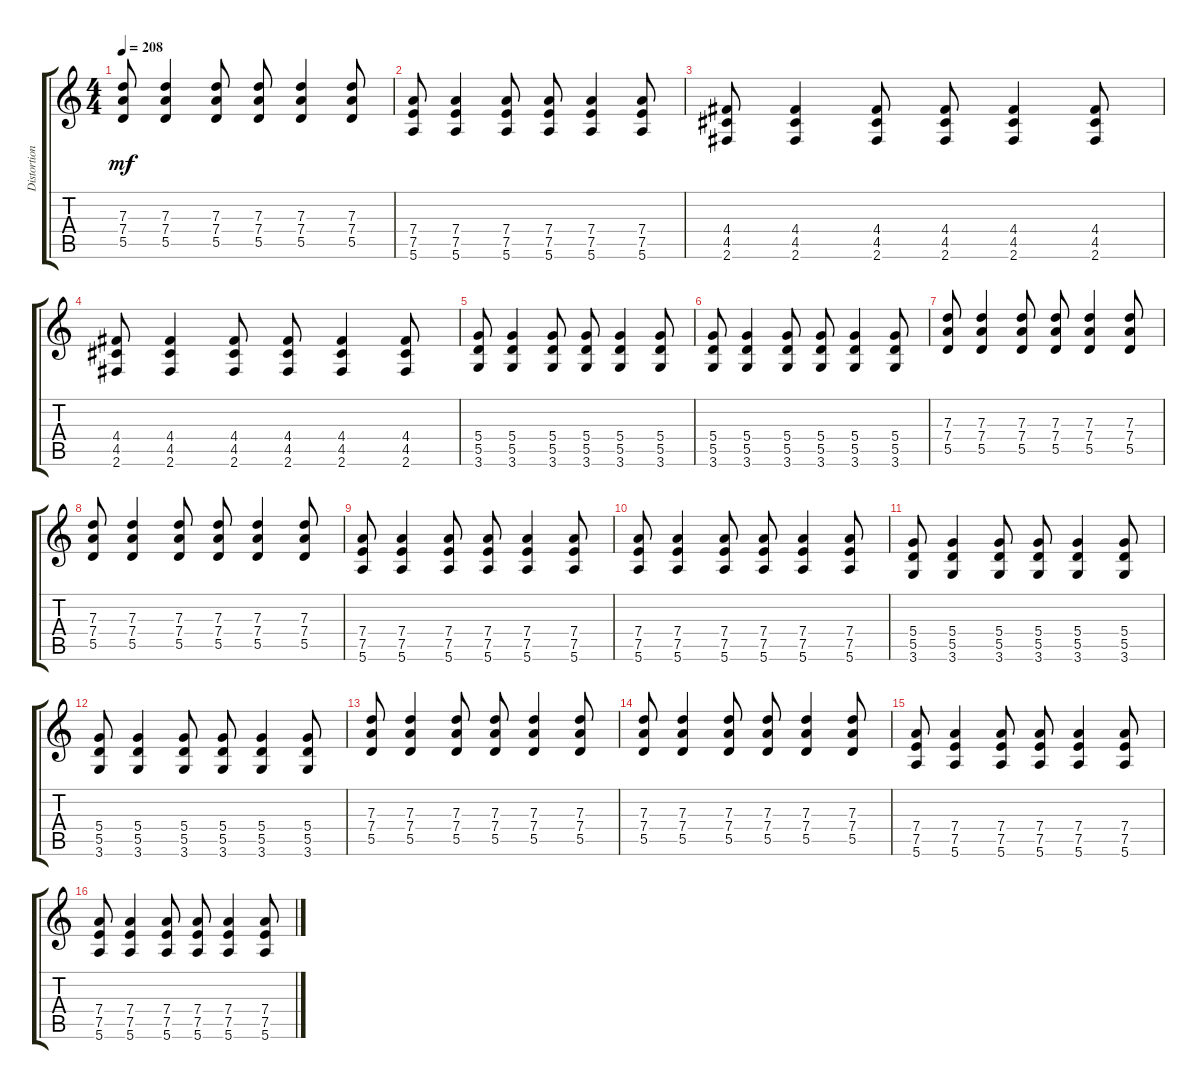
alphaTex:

\track ("Distortion guitar 1" "Distortion") {instrument distortionguitar}
\staff {score tabs}
\tuning (E4 B3 G3 D3 A2 E2) {hide}
\ts (4 4)
\tempo 208
\clef g2
\ks c
(7.3 7.4 5.5).8{dy mf} (7.3 7.4 5.5).4 (7.3 7.4 5.5).8 (7.3 7.4 5.5).8 (7.3 7.4 5.5).4 (7.3 7.4 5.5).8 |
(7.4 7.5 5.6).8 (7.4 7.5 5.6).4 (7.4 7.5 5.6).8 (7.4 7.5 5.6).8 (7.4 7.5 5.6).4 (7.4 7.5 5.6).8 |
(4.4 4.5 2.6).8 (4.4 4.5 2.6).4 (4.4 4.5 2.6).8 (4.4 4.5 2.6).8 (4.4 4.5 2.6).4 (4.4 4.5 2.6).8 |
(4.4 4.5 2.6).8 (4.4 4.5 2.6).4 (4.4 4.5 2.6).8 (4.4 4.5 2.6).8 (4.4 4.5 2.6).4 (4.4 4.5 2.6).8 |
(5.4 5.5 3.6).8 (5.4 5.5 3.6).4 (5.4 5.5 3.6).8 (5.4 5.5 3.6).8 (5.4 5.5 3.6).4 (5.4 5.5 3.6).8 |
(5.4 5.5 3.6).8 (5.4 5.5 3.6).4 (5.4 5.5 3.6).8 (5.4 5.5 3.6).8 (5.4 5.5 3.6).4 (5.4 5.5 3.6).8 |
(7.3 7.4 5.5).8 (7.3 7.4 5.5).4 (7.3 7.4 5.5).8 (7.3 7.4 5.5).8 (7.3 7.4 5.5).4 (7.3 7.4 5.5).8 |
(7.3 7.4 5.5).8 (7.3 7.4 5.5).4 (7.3 7.4 5.5).8 (7.3 7.4 5.5).8 (7.3 7.4 5.5).4 (7.3 7.4 5.5).8 |
(7.4 7.5 5.6).8 (7.4 7.5 5.6).4 (7.4 7.5 5.6).8 (7.4 7.5 5.6).8 (7.4 7.5 5.6).4 (7.4 7.5 5.6).8 |
(7.4 7.5 5.6).8 (7.4 7.5 5.6).4 (7.4 7.5 5.6).8 (7.4 7.5 5.6).8 (7.4 7.5 5.6).4 (7.4 7.5 5.6).8 |
(5.4 5.5 3.6).8 (5.4 5.5 3.6).4 (5.4 5.5 3.6).8 (5.4 5.5 3.6).8 (5.4 5.5 3.6).4 (5.4 5.5 3.6).8 |
(5.4 5.5 3.6).8 (5.4 5.5 3.6).4 (5.4 5.5 3.6).8 (5.4 5.5 3.6).8 (5.4 5.5 3.6).4 (5.4 5.5 3.6).8 |
(7.3 7.4 5.5).8 (7.3 7.4 5.5).4 (7.3 7.4 5.5).8 (7.3 7.4 5.5).8 (7.3 7.4 5.5).4 (7.3 7.4 5.5).8 |
(7.3 7.4 5.5).8 (7.3 7.4 5.5).4 (7.3 7.4 5.5).8 (7.3 7.4 5.5).8 (7.3 7.4 5.5).4 (7.3 7.4 5.5).8 |
(7.4 7.5 5.6).8 (7.4 7.5 5.6).4 (7.4 7.5 5.6).8 (7.4 7.5 5.6).8 (7.4 7.5 5.6).4 (7.4 7.5 5.6).8 |
(7.4 7.5 5.6).8 (7.4 7.5 5.6).4 (7.4 7.5 5.6).8 (7.4 7.5 5.6).8 (7.4 7.5 5.6).4 (7.4 7.5 5.6).8
